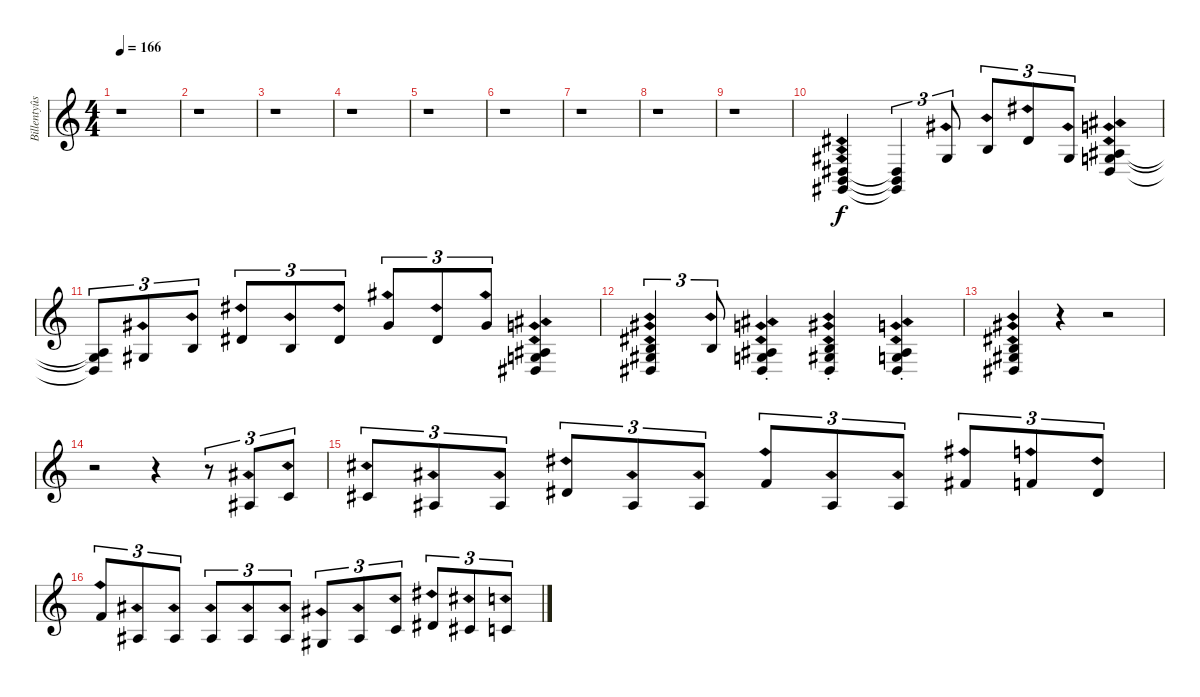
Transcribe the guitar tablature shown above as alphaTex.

\track ("Billentyûs 1 (Mats Olausson)" "Billentyûs") {instrument lead3calliope}
\staff {score}
\tuning (E4 B3 G3 D3 A2 E2) {hide}
\ts (4 4)
\tempo 166
\clef g2
\ks c
r.1{dy f} |
r.1 |
r.1 |
r.1 |
r.1 |
r.1 |
r.1 |
r.1 |
r.1 |
(1.4{ph 12} 2.5{ph 12} 4.6{ph 12}).4{volume 12 instrument electricgrandpiano} (1.4{t} 2.5{t} 4.6{t}).4{tu (3 2)} 1.3{ph 12}.8{tu (3 2)} 0.2{ph 12}.8{tu (3 2)} 4.2{ph 12}.8{tu (3 2)} 1.3{ph 12}.8{tu (3 2)} (0.3{ph 12} 8.4{ph 12} 6.5{ph 12}).4 |
(0.3{t} 8.4{t} 6.5{t}).8{tu (3 2)} 6.4{ph 12}.8{tu (3 2)} 0.2{ph 12}.8{tu (3 2)} 4.2{ph 12}.8{tu (3 2)} 0.2{ph 12}.8{tu (3 2)} 4.2{ph 12}.8{tu (3 2)} 4.1{ph 12}.8{tu (3 2)} 4.2{ph 12}.8{tu (3 2)} 4.1{ph 12}.8{tu (3 2)} (3.3{ph 12} 5.4{ph 12} 6.5{ph 12}).4 |
(0.2{ph 12} 6.4{ph 12} 6.5{ph 12}).4{tu (3 2)} 0.2{ph 12}.8{tu (3 2)} (0.3{ph 12 st} 8.4{ph 12 st} 6.5{ph 12 st}).4 (0.2{ph 12 st} 6.4{ph 12 st} 6.5{ph 12 st}).4 (0.3{ph 12 st} 8.4{ph 12 st} 6.5{ph 12 st}).4 |
(0.2{ph 12} 6.4{ph 12} 6.5{ph 12}).4 r.4 r.2 |
r.2 r.4 r.8{tu (3 2)} 3.3{ph 12}.8{tu (3 2) volume 7 instrument lead3calliope} 5.3{ph 12}.8{tu (3 2)} |
2.2{ph 12}.8{tu (3 2)} 3.3{ph 12}.8{tu (3 2)} 3.3{ph 12}.8{tu (3 2)} 4.2{ph 12}.8{tu (3 2)} 3.3{ph 12}.8{tu (3 2)} 3.3{ph 12}.8{tu (3 2)} 1.1{ph 12}.8{tu (3 2)} 3.3{ph 12}.8{tu (3 2)} 3.3{ph 12}.8{tu (3 2)} 2.1{ph 12}.8{tu (3 2)} 1.1{ph 12}.8{tu (3 2)} 4.2{ph 12}.8{tu (3 2)} |
1.1{ph 12}.8{tu (3 2)} 3.3{ph 12}.8{tu (3 2)} 3.3{ph 12}.8{tu (3 2)} 3.3{ph 12}.8{tu (3 2)} 3.3{ph 12}.8{tu (3 2)} 3.3{ph 12}.8{tu (3 2)} 1.3{ph 12}.8{tu (3 2)} 3.3{ph 12}.8{tu (3 2)} 1.2{ph 12}.8{tu (3 2)} 4.2{ph 12}.8{tu (3 2)} 2.2{ph 12}.8{tu (3 2)} 1.2{ph 12}.8{tu (3 2)}
